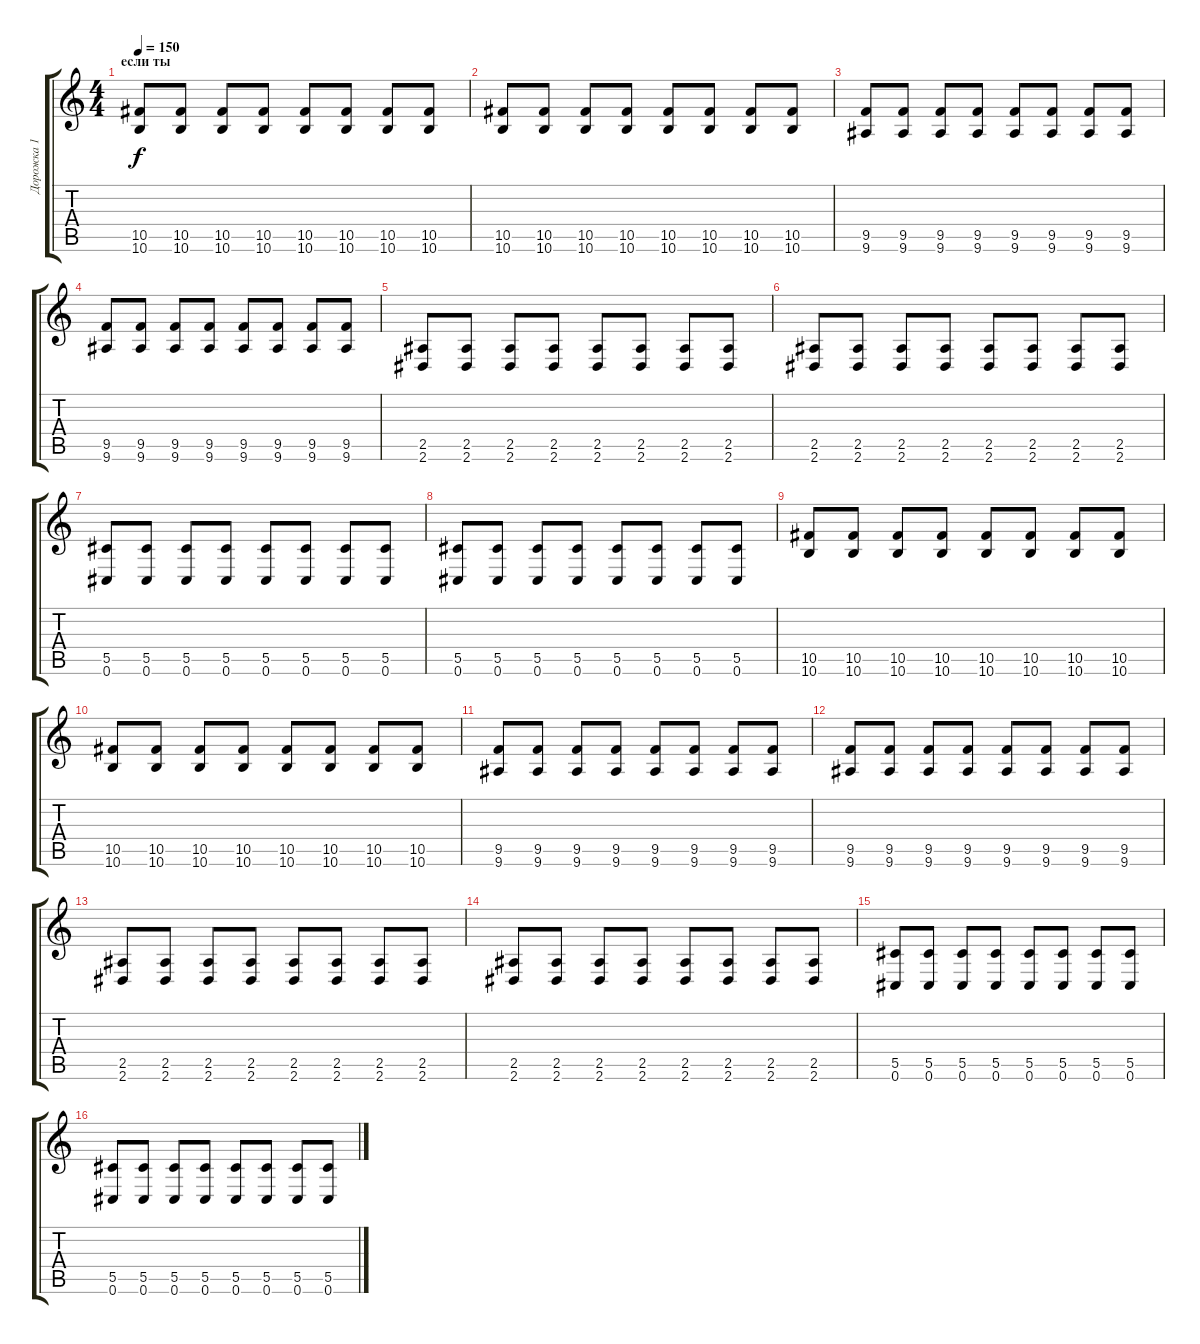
\track ("Дорожка 1" "Дорожка 1") {instrument overdrivenguitar}
\staff {score tabs}
\tuning (Eb4 Bb3 Gb3 Db3 Ab2 Db2) {hide}
\ts (4 4)
\section ("" "если ты")
\tempo 150
\clef g2
\ks c
(10.5 10.6).8{dy f} (10.5 10.6).8 (10.5 10.6).8 (10.5 10.6).8 (10.5 10.6).8 (10.5 10.6).8 (10.5 10.6).8 (10.5 10.6).8 |
(10.5 10.6).8 (10.5 10.6).8 (10.5 10.6).8 (10.5 10.6).8 (10.5 10.6).8 (10.5 10.6).8 (10.5 10.6).8 (10.5 10.6).8 |
(9.5 9.6).8 (9.5 9.6).8 (9.5 9.6).8 (9.5 9.6).8 (9.5 9.6).8 (9.5 9.6).8 (9.5 9.6).8 (9.5 9.6).8 |
(9.5 9.6).8 (9.5 9.6).8 (9.5 9.6).8 (9.5 9.6).8 (9.5 9.6).8 (9.5 9.6).8 (9.5 9.6).8 (9.5 9.6).8 |
(2.5 2.6).8 (2.5 2.6).8 (2.5 2.6).8 (2.5 2.6).8 (2.5 2.6).8 (2.5 2.6).8 (2.5 2.6).8 (2.5 2.6).8 |
(2.5 2.6).8 (2.5 2.6).8 (2.5 2.6).8 (2.5 2.6).8 (2.5 2.6).8 (2.5 2.6).8 (2.5 2.6).8 (2.5 2.6).8 |
(5.5 0.6).8 (5.5 0.6).8 (5.5 0.6).8 (5.5 0.6).8 (5.5 0.6).8 (5.5 0.6).8 (5.5 0.6).8 (5.5 0.6).8 |
(5.5 0.6).8 (5.5 0.6).8 (5.5 0.6).8 (5.5 0.6).8 (5.5 0.6).8 (5.5 0.6).8 (5.5 0.6).8 (5.5 0.6).8 |
(10.5 10.6).8 (10.5 10.6).8 (10.5 10.6).8 (10.5 10.6).8 (10.5 10.6).8 (10.5 10.6).8 (10.5 10.6).8 (10.5 10.6).8 |
(10.5 10.6).8 (10.5 10.6).8 (10.5 10.6).8 (10.5 10.6).8 (10.5 10.6).8 (10.5 10.6).8 (10.5 10.6).8 (10.5 10.6).8 |
(9.5 9.6).8 (9.5 9.6).8 (9.5 9.6).8 (9.5 9.6).8 (9.5 9.6).8 (9.5 9.6).8 (9.5 9.6).8 (9.5 9.6).8 |
(9.5 9.6).8 (9.5 9.6).8 (9.5 9.6).8 (9.5 9.6).8 (9.5 9.6).8 (9.5 9.6).8 (9.5 9.6).8 (9.5 9.6).8 |
(2.5 2.6).8 (2.5 2.6).8 (2.5 2.6).8 (2.5 2.6).8 (2.5 2.6).8 (2.5 2.6).8 (2.5 2.6).8 (2.5 2.6).8 |
(2.5 2.6).8 (2.5 2.6).8 (2.5 2.6).8 (2.5 2.6).8 (2.5 2.6).8 (2.5 2.6).8 (2.5 2.6).8 (2.5 2.6).8 |
(5.5 0.6).8 (5.5 0.6).8 (5.5 0.6).8 (5.5 0.6).8 (5.5 0.6).8 (5.5 0.6).8 (5.5 0.6).8 (5.5 0.6).8 |
(5.5 0.6).8 (5.5 0.6).8 (5.5 0.6).8 (5.5 0.6).8 (5.5 0.6).8 (5.5 0.6).8 (5.5 0.6).8 (5.5 0.6).8
